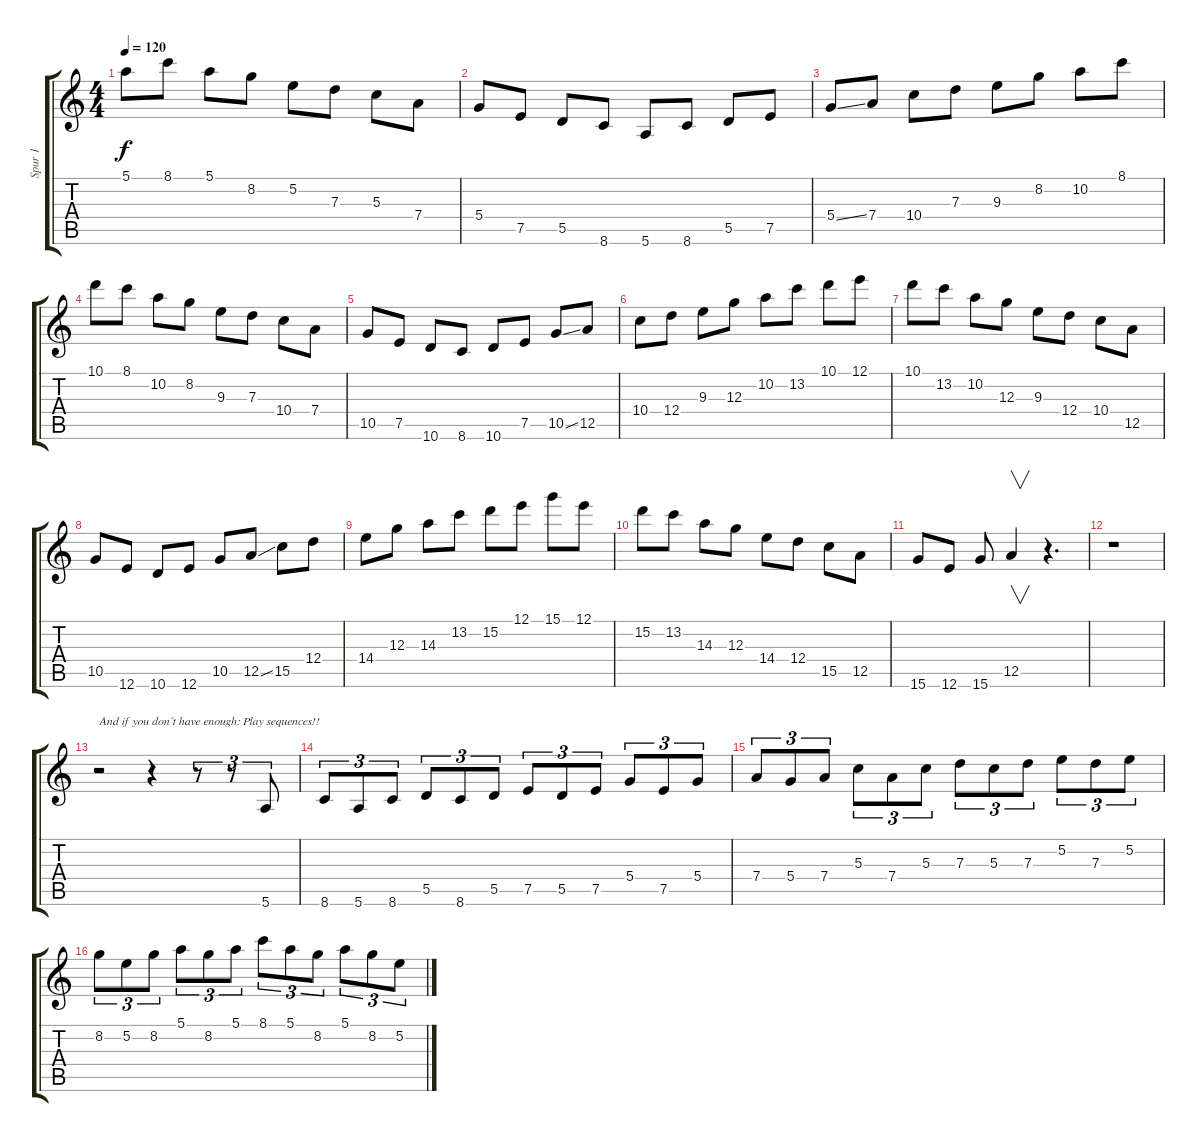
\track ("Spur 1" "Spur 1") {instrument acousticguitarnylon}
\staff {score tabs}
\tuning (E4 B3 G3 D3 A2 E2) {hide}
\ts (4 4)
\tempo 120
\clef g2
\ks c
5.1.8{dy f} 8.1.8 5.1.8 8.2.8 5.2.8 7.3.8 5.3.8 7.4.8 |
5.4.8 7.5.8 5.5.8 8.6.8 5.6.8 8.6.8 5.5.8 7.5.8 |
5.4{ss}.8 7.4.8 10.4.8 7.3.8 9.3.8 8.2.8 10.2.8 8.1.8 |
10.1.8 8.1.8 10.2.8 8.2.8 9.3.8 7.3.8 10.4.8 7.4.8 |
10.5.8 7.5.8 10.6.8 8.6.8 10.6.8 7.5.8 10.5{ss}.8 12.5.8 |
10.4.8 12.4.8 9.3.8 12.3.8 10.2.8 13.2.8 10.1.8 12.1.8 |
10.1.8 13.2.8 10.2.8 12.3.8 9.3.8 12.4.8 10.4.8 12.5.8 |
10.5.8 12.6.8 10.6.8 12.6.8 10.5.8 12.5{ss}.8 15.5.8 12.4.8 |
14.4.8 12.3.8 14.3.8 13.2.8 15.2.8 12.1.8 15.1.8 12.1.8 |
15.2.8 13.2.8 14.3.8 12.3.8 14.4.8 12.4.8 15.5.8 12.5.8 |
15.6.8 12.6.8 15.6.8 12.5.4{v} r.4{d} |
r.1 |
r.2{txt "And if you don´t have enough: Play sequences!!"} r.4 r.8{tu (3 2)} r.8{tu (3 2)} 5.6.8{tu (3 2)} |
8.6.8{tu (3 2)} 5.6.8{tu (3 2)} 8.6.8{tu (3 2)} 5.5.8{tu (3 2)} 8.6.8{tu (3 2)} 5.5.8{tu (3 2)} 7.5.8{tu (3 2)} 5.5.8{tu (3 2)} 7.5.8{tu (3 2)} 5.4.8{tu (3 2)} 7.5.8{tu (3 2)} 5.4.8{tu (3 2)} |
7.4.8{tu (3 2)} 5.4.8{tu (3 2)} 7.4.8{tu (3 2)} 5.3.8{tu (3 2)} 7.4.8{tu (3 2)} 5.3.8{tu (3 2)} 7.3.8{tu (3 2)} 5.3.8{tu (3 2)} 7.3.8{tu (3 2)} 5.2.8{tu (3 2)} 7.3.8{tu (3 2)} 5.2.8{tu (3 2)} |
8.2.8{tu (3 2)} 5.2.8{tu (3 2)} 8.2.8{tu (3 2)} 5.1.8{tu (3 2)} 8.2.8{tu (3 2)} 5.1.8{tu (3 2)} 8.1.8{tu (3 2)} 5.1.8{tu (3 2)} 8.2.8{tu (3 2)} 5.1.8{tu (3 2)} 8.2.8{tu (3 2)} 5.2.8{tu (3 2)}
